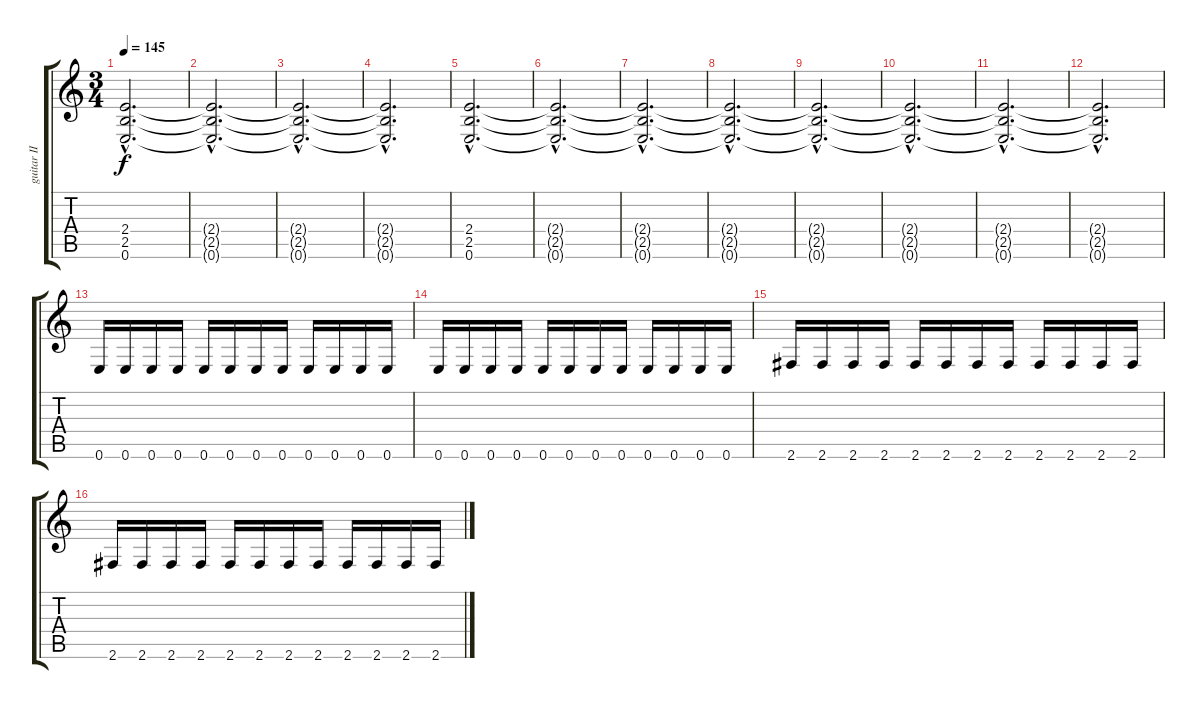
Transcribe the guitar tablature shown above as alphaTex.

\track ("guitar II" "guitar II") {instrument overdrivenguitar}
\staff {score tabs}
\tuning (E4 B3 G3 D3 A2 E2) {hide}
\ts (3 4)
\tempo 145
\clef g2
\ks c
(2.4{hac t} 2.5{hac t} 0.6{hac t}).2{d dy f} |
(2.4{hac t} 2.5{hac t} 0.6{hac t}).2{d} |
(2.4{hac t} 2.5{hac t} 0.6{hac t}).2{d} |
(2.4{hac t} 2.5{hac t} 0.6{hac t}).2{d} |
(2.4{hac} 2.5{hac} 0.6{hac}).2{d} |
(2.4{hac t} 2.5{hac t} 0.6{hac t}).2{d} |
(2.4{hac t} 2.5{hac t} 0.6{hac t}).2{d} |
(2.4{hac t} 2.5{hac t} 0.6{hac t}).2{d} |
(2.4{hac t} 2.5{hac t} 0.6{hac t}).2{d} |
(2.4{hac t} 2.5{hac t} 0.6{hac t}).2{d} |
(2.4{hac t} 2.5{hac t} 0.6{hac t}).2{d} |
(2.4{hac t} 2.5{hac t} 0.6{hac t}).2{d} |
0.6.16 0.6.16 0.6.16 0.6.16 0.6.16 0.6.16 0.6.16 0.6.16 0.6.16 0.6.16 0.6.16 0.6.16 |
0.6.16 0.6.16 0.6.16 0.6.16 0.6.16 0.6.16 0.6.16 0.6.16 0.6.16 0.6.16 0.6.16 0.6.16 |
2.6.16 2.6.16 2.6.16 2.6.16 2.6.16 2.6.16 2.6.16 2.6.16 2.6.16 2.6.16 2.6.16 2.6.16 |
2.6.16 2.6.16 2.6.16 2.6.16 2.6.16 2.6.16 2.6.16 2.6.16 2.6.16 2.6.16 2.6.16 2.6.16
